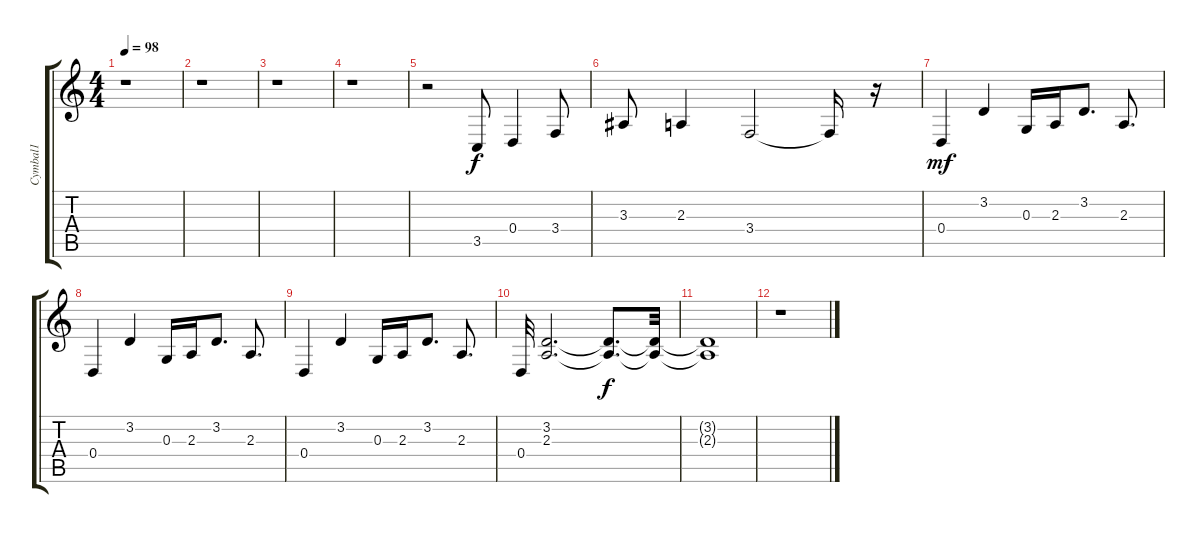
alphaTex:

\track ("Cymbal1" "Cymbal1") {instrument reversecymbal}
\staff {score tabs}
\tuning (E4 B3 G3 D3 A2 E2) {hide}
\ts (4 4)
\tempo 98
\clef g2
\ks c
r.1{dy mf} |
r.1 |
r.1 |
r.1 |
r.2 3.5.8{dy f} 0.4.4 3.4.8 |
3.3.8 2.3.4 3.4.2 3.4{t}.16 r.16 |
0.4.4{dy mf} 3.2.4 0.3.16 2.3.16 3.2.8{d} 2.3.8{d} |
0.4.4 3.2.4 0.3.16 2.3.16 3.2.8{d} 2.3.8{d} |
0.4.4 3.2.4 0.3.16 2.3.16 3.2.8{d} 2.3.8{d} |
0.4.32 (3.2 2.3).2{d} (3.2{t} 2.3{t}).8{d dy f} (3.2{t} 2.3{t}).32 |
(3.2{t} 2.3{t}).1 |
r.1
